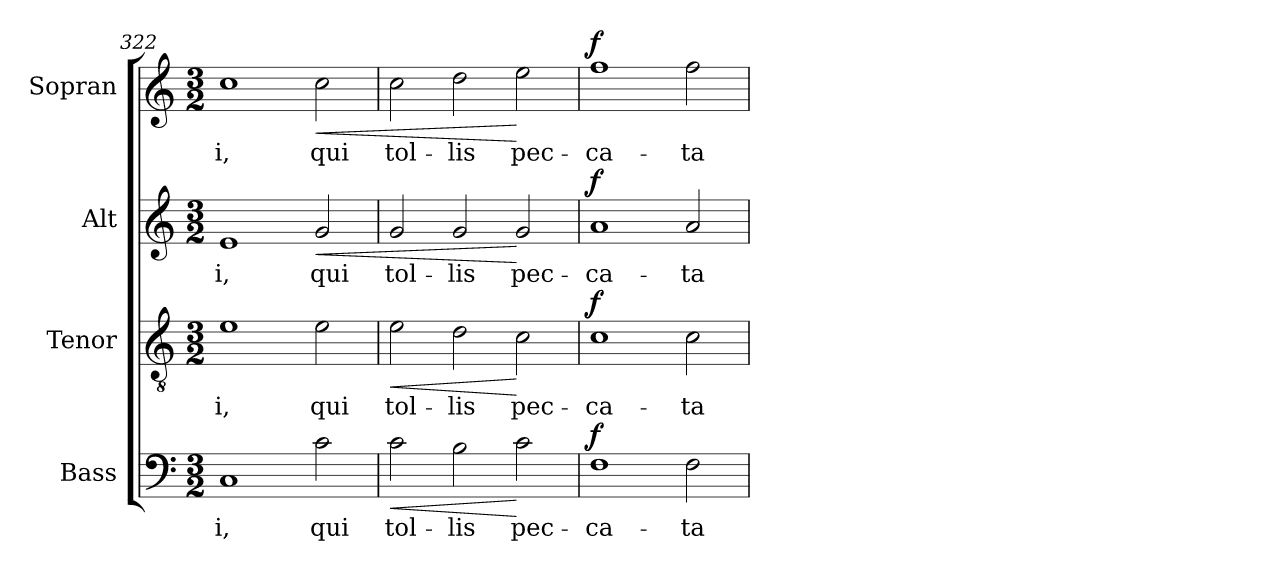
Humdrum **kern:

**kern	**text	**dynam	**kern	**text	**dynam	**kern	**text	**dynam	**kern	**text	**dynam
*part4	*part4	*part4	*part3	*part3	*part3	*part2	*part2	*part2	*part1	*part1	*part1
*staff4	*staff4	*staff4	*staff3	*staff3	*staff3	*staff2	*staff2	*staff2	*staff1	*staff1	*staff1
*I"Bass	*	*	*I"Tenor	*	*	*I"Alt	*	*	*I"Sopran	*	*
*I'B.	*	*	*I'T.	*	*	*I'A.	*	*	*I'S.	*	*
*clefF4	*	*	*clefGv2	*	*	*clefG2	*	*	*clefG2	*	*
*k[]	*	*	*k[]	*	*	*k[]	*	*	*k[]	*	*
*C:	*	*	*C:	*	*	*C:	*	*	*C:	*	*
*M3/2	*	*	*M3/2	*	*	*M3/2	*	*	*M3/2	*	*
=322	=322	=322	=322	=322	=322	=322	=322	=322	=322	=322	=322
!	!LO:LY:b	!	!	!LO:LY:b	!	!	!LO:LY:b	!	!	!LO:LY:b	!
1C	-i,	.	1e	-i,	.	1e	-i,	.	1cc	-i,	.
!	!LO:LY:b	!	!	!LO:LY:b	!	!	!LO:LY:b	!LO:HP:b	!	!LO:LY:b	!LO:HP:b
2c\	qui	.	2e\	qui	.	2g/	qui	<	2cc\	qui	<
=323	=323	=323	=323	=323	=323	=323	=323	=323	=323	=323	=323
!	!LO:LY:b	!LO:HP:b	!	!LO:LY:b	!LO:HP:b	!	!LO:LY:b	!	!	!LO:LY:b	!
2c\	tol-	<	2e\	tol-	<	2g/	tol-	.	2cc\	tol-	.
!	!LO:LY:b	!	!	!LO:LY:b	!	!	!LO:LY:b	!	!	!LO:LY:b	!
2B\	-lis	.	2d\	-lis	.	2g/	-lis	.	2dd\	-lis	.
!	!LO:LY:b	!	!	!LO:LY:b	!	!	!LO:LY:b	!	!	!LO:LY:b	!
2c\	pec-	[	2c\	pec-	[	2g/	pec-	[	2ee\	pec-	[
!!LO:LB:g=z
=324	=324	=324	=324	=324	=324	=324	=324	=324	=324	=324	=324
!	!LO:LY:b	!LO:DY:a	!	!LO:LY:b	!LO:DY:a	!	!LO:LY:b	!LO:DY:a	!	!LO:LY:b	!LO:DY:a
1F	-ca-	f	1c	-ca-	f	1a	-ca-	f	1ff	-ca-	f
!	!LO:LY:b	!	!	!LO:LY:b	!	!	!LO:LY:b	!	!	!LO:LY:b	!
2F\	-ta	.	2c\	-ta	.	2a/	-ta	.	2ff\	-ta	.
=	=	=	=	=	=	=	=	=	=	=	=
*-	*-	*-	*-	*-	*-	*-	*-	*-	*-	*-	*-
